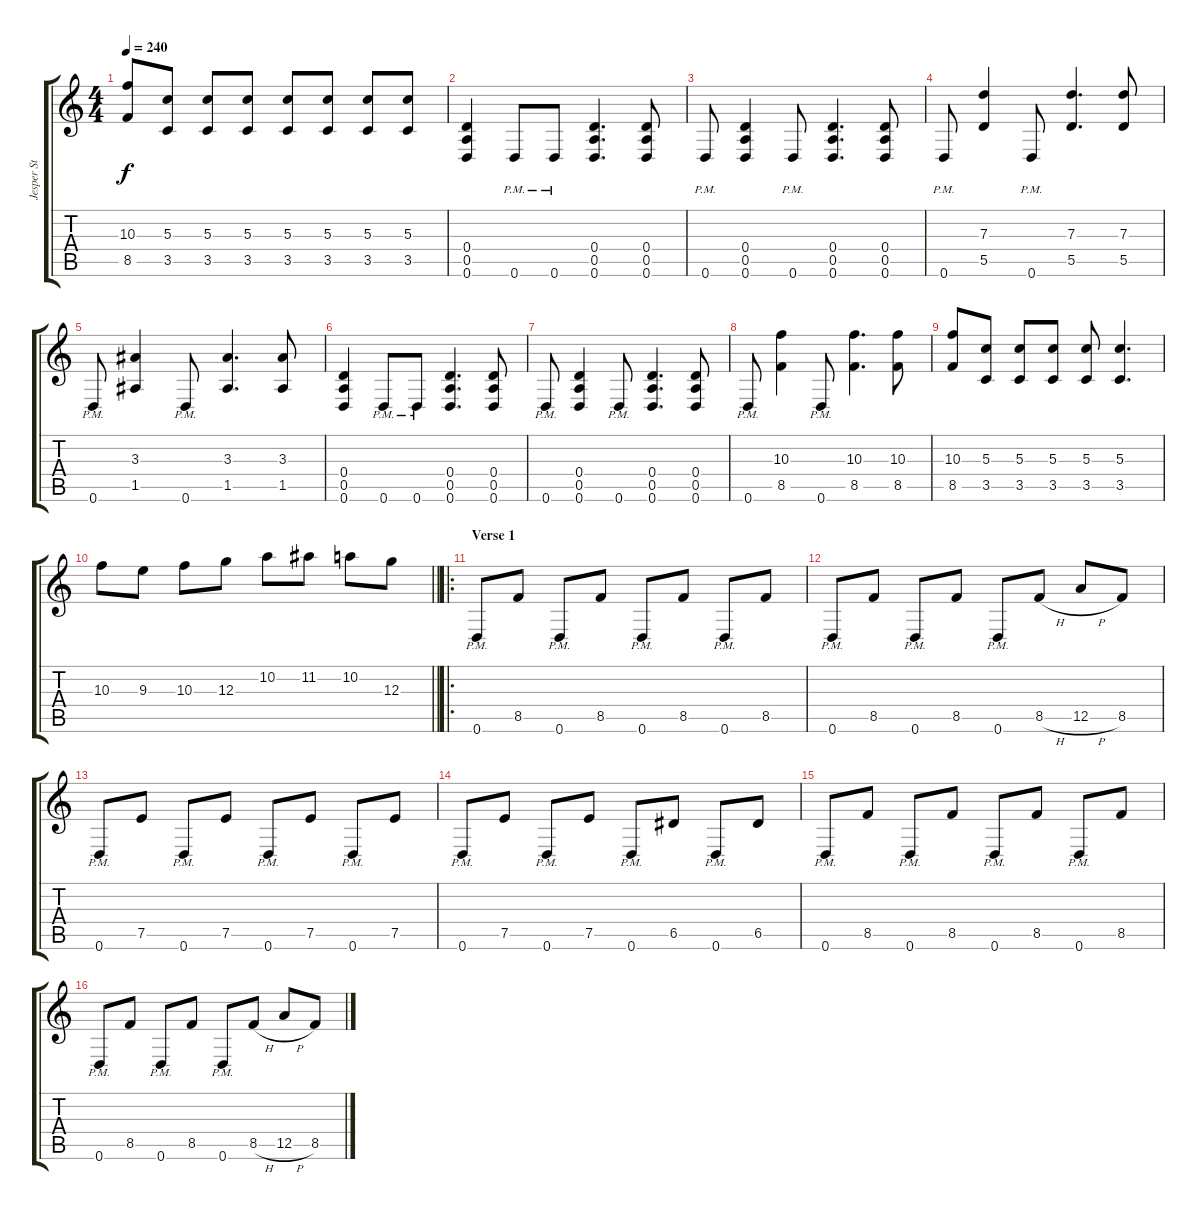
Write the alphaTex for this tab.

\track (" Jesper Strömblad" " Jesper St") {instrument distortionguitar}
\staff {score tabs}
\tuning (E4 B3 G3 D3 A2 D2) {hide}
\ts (4 4)
\tempo 240
\clef g2
\ks c
(10.3 8.5).8{dy f} (5.3 3.5).8 (5.3 3.5).8 (5.3 3.5).8 (5.3 3.5).8 (5.3 3.5).8 (5.3 3.5).8 (5.3 3.5).8 |
(0.4 0.5 0.6).4 0.6{pm}.8 0.6{pm}.8 (0.4 0.5 0.6).4{d} (0.4 0.5 0.6).8 |
0.6{pm}.8 (0.4 0.5 0.6).4 0.6{pm}.8 (0.4 0.5 0.6).4{d} (0.4 0.5 0.6).8 |
0.6{pm}.8 (7.3 5.5).4 0.6{pm}.8 (7.3 5.5).4{d} (7.3 5.5).8 |
0.6{pm}.8 (3.3 1.5).4 0.6{pm}.8 (3.3 1.5).4{d} (3.3 1.5).8 |
(0.4 0.5 0.6).4 0.6{pm}.8 0.6{pm}.8 (0.4 0.5 0.6).4{d} (0.4 0.5 0.6).8 |
0.6{pm}.8 (0.4 0.5 0.6).4 0.6{pm}.8 (0.4 0.5 0.6).4{d} (0.4 0.5 0.6).8 |
0.6{pm}.8 (10.3 8.5).4 0.6{pm}.8 (10.3 8.5).4{d} (10.3 8.5).8 |
(10.3 8.5).8 (5.3 3.5).8 (5.3 3.5).8 (5.3 3.5).8 (5.3 3.5).8 (5.3 3.5).4{d} |
\barLineRight lightlight
10.3.8 9.3.8 10.3.8 12.3.8 10.2.8 11.2.8 10.2.8 12.3.8 |
\ro
\section ("" "Verse 1")
0.6{pm}.8 8.5.8 0.6{pm}.8 8.5.8 0.6{pm}.8 8.5.8 0.6{pm}.8 8.5.8 |
0.6{pm}.8 8.5.8 0.6{pm}.8 8.5.8 0.6{pm}.8 8.5{h}.8 12.5{h}.8 8.5.8 |
0.6{pm}.8 7.5.8 0.6{pm}.8 7.5.8 0.6{pm}.8 7.5.8 0.6{pm}.8 7.5.8 |
0.6{pm}.8 7.5.8 0.6{pm}.8 7.5.8 0.6{pm}.8 6.5.8 0.6{pm}.8 6.5.8 |
0.6{pm}.8 8.5.8 0.6{pm}.8 8.5.8 0.6{pm}.8 8.5.8 0.6{pm}.8 8.5.8 |
0.6{pm}.8 8.5.8 0.6{pm}.8 8.5.8 0.6{pm}.8 8.5{h}.8 12.5{h}.8 8.5.8
